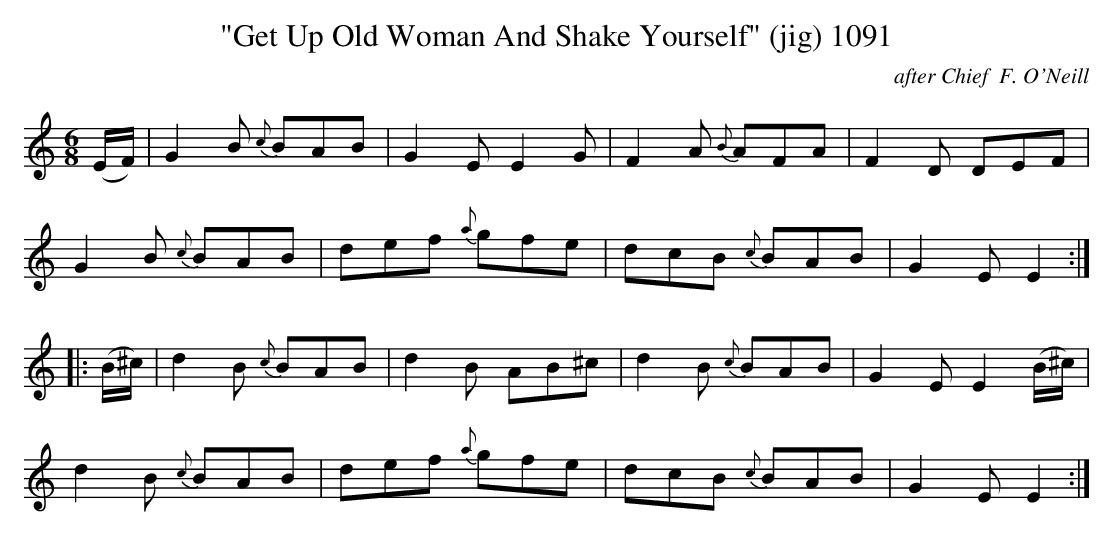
X:1
T:"Get Up Old Woman And Shake Yourself" (jig) 1091
C:after Chief  F. O'Neill
BRENNAN July 2003 (HTTP://WWW.SOSYOURMOM.COM)
M:6/8
L:1/8
K:C
(E/2F/2)|G2B {c}BAB|G2E E2G|F2A {B}AFA|F2D DEF|
G2B {c}BAB|def {a}gfe|dcB {c}BAB|G2E E2:|
|:(B/2^c/2)|d2B {c}BAB|d2B AB^c|d2B {c}BAB|G2E E2(B/2^c/2)|
d2B {c}BAB|def {a}gfe|dcB {c}BAB|G2E E2:|
